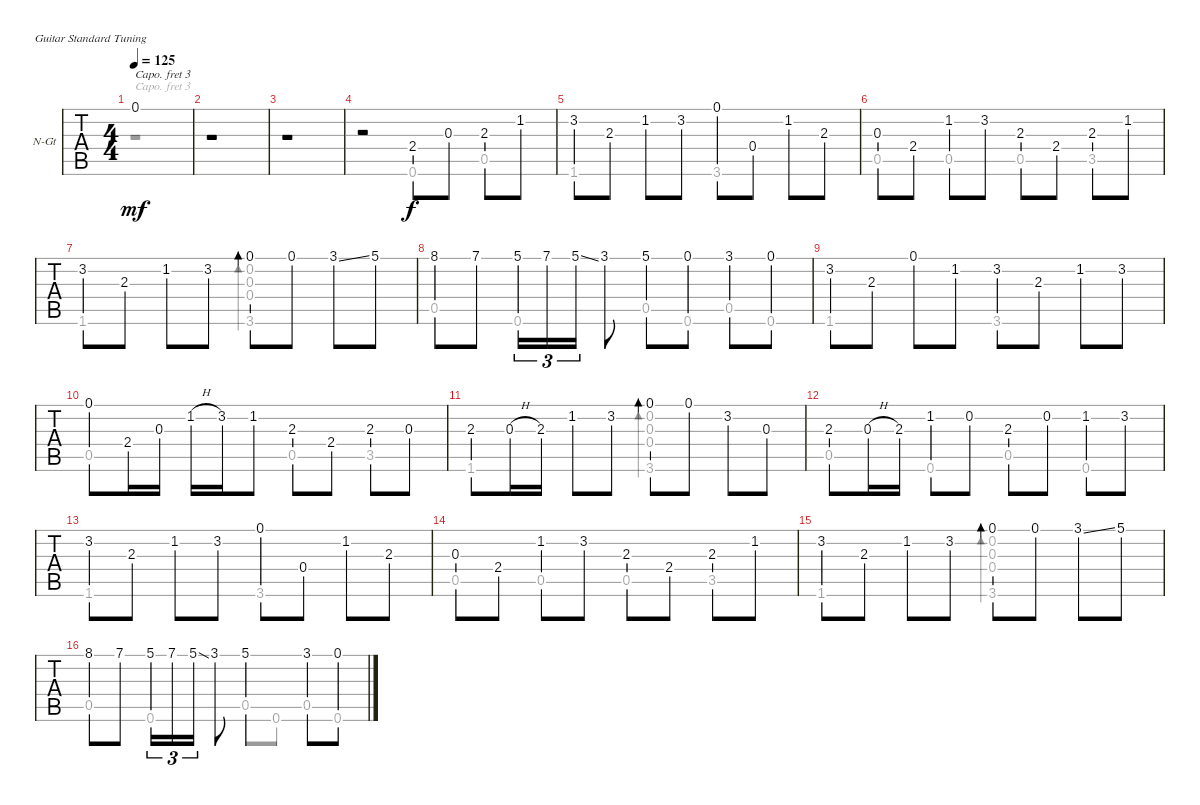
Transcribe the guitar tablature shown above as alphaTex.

\bracketExtendMode groupsimilarinstruments
\firstSystemTrackNameOrientation horizontal
\otherSystemsTrackNameOrientation horizontal
\track ("Untitled" "N-Gt") {instrument acousticguitarnylon}
\staff {tabs}
\capo 3
\tuning (E4 B3 G3 D3 A2 E2)
\voice
\ts (4 4)
\beaming (8 2 2 2 2)
\tempo 125
\clef g2
\ks c
0.1.1{dy mf instrument acousticguitarnylon} |
r.1 |
r.1 |
r.2 2.4.8{dy f} 0.3.8 2.3.8 1.2.8 |
3.2.8 2.3.8 1.2.8 3.2.8 0.1.8 0.4.8 1.2.8 2.3.8 |
0.3.8 2.4.8 1.2.8 3.2.8 2.3.8 2.4.8 2.3.8 1.2.8 |
3.2.8 2.3.8 1.2.8 3.2.8 0.1.8{bd 30} 0.1.8 3.1{ss}.8 5.1.8 |
8.1.8 7.1.8 5.1.16{tu (3 2)} 7.1.16{tu (3 2)} 5.1{ss}.16{tu (3 2)} 3.1.8 5.1.8 0.1.8 3.1.8 0.1.8 |
3.2.8 2.3.8 0.1.8 1.2.8 3.2.8 2.3.8 1.2.8 3.2.8 |
0.1.8 2.4.16 0.3.16 1.2{h}.16 3.2.16 1.2.8 2.3.8 2.4.8 2.3.8 0.3.8 |
2.3.8 0.3{h}.16 2.3.16 1.2.8 3.2.8 0.1.8{bd 30} 0.1.8 3.2.8 0.3.8 |
2.3.8 0.3{h}.16 2.3.16 1.2.8 0.2.8 2.3.8 0.2.8 1.2.8 3.2.8 |
3.2.8 2.3.8 1.2.8 3.2.8 0.1.8 0.4.8 1.2.8 2.3.8 |
0.3.8 2.4.8 1.2.8 3.2.8 2.3.8 2.4.8 2.3.8 1.2.8 |
3.2.8 2.3.8 1.2.8 3.2.8 0.1.8{bd 30} 0.1.8 3.1{ss}.8 5.1.8 |
8.1.8 7.1.8 5.1.16{tu (3 2)} 7.1.16{tu (3 2)} 5.1{ss}.16{tu (3 2)} 3.1.8 5.1.4 3.1.8 0.1.8
\voice
\clef g2
\ottava regular
\simile none
\ks c
r.1{dy f} |
r.1 |
r.1 |
r.2 0.6.4 0.5.4 |
1.6.2 3.6.2 |
0.5.4 0.5.4 0.5.4 3.5.4 |
1.6.2 (0.2 0.3 0.4 3.6).2{bd 30} |
0.5.4 0.6.4 0.5.8 0.6.8 0.5.8 0.6.8 |
1.6.2 3.6.2 |
0.5.2 0.5.4 3.5.4 |
1.6.2 (0.2 0.3 0.4 3.6).2{bd 30} |
0.5.4 0.6.4 0.5.4 0.6.4 |
1.6.2 3.6.2 |
0.5.4 0.5.4 0.5.4 3.5.4 |
1.6.2 (0.2 0.3 0.4 3.6).2{bd 30} |
0.5.4 0.6.4 0.5.8 0.6.8 0.5.8 0.6.8
